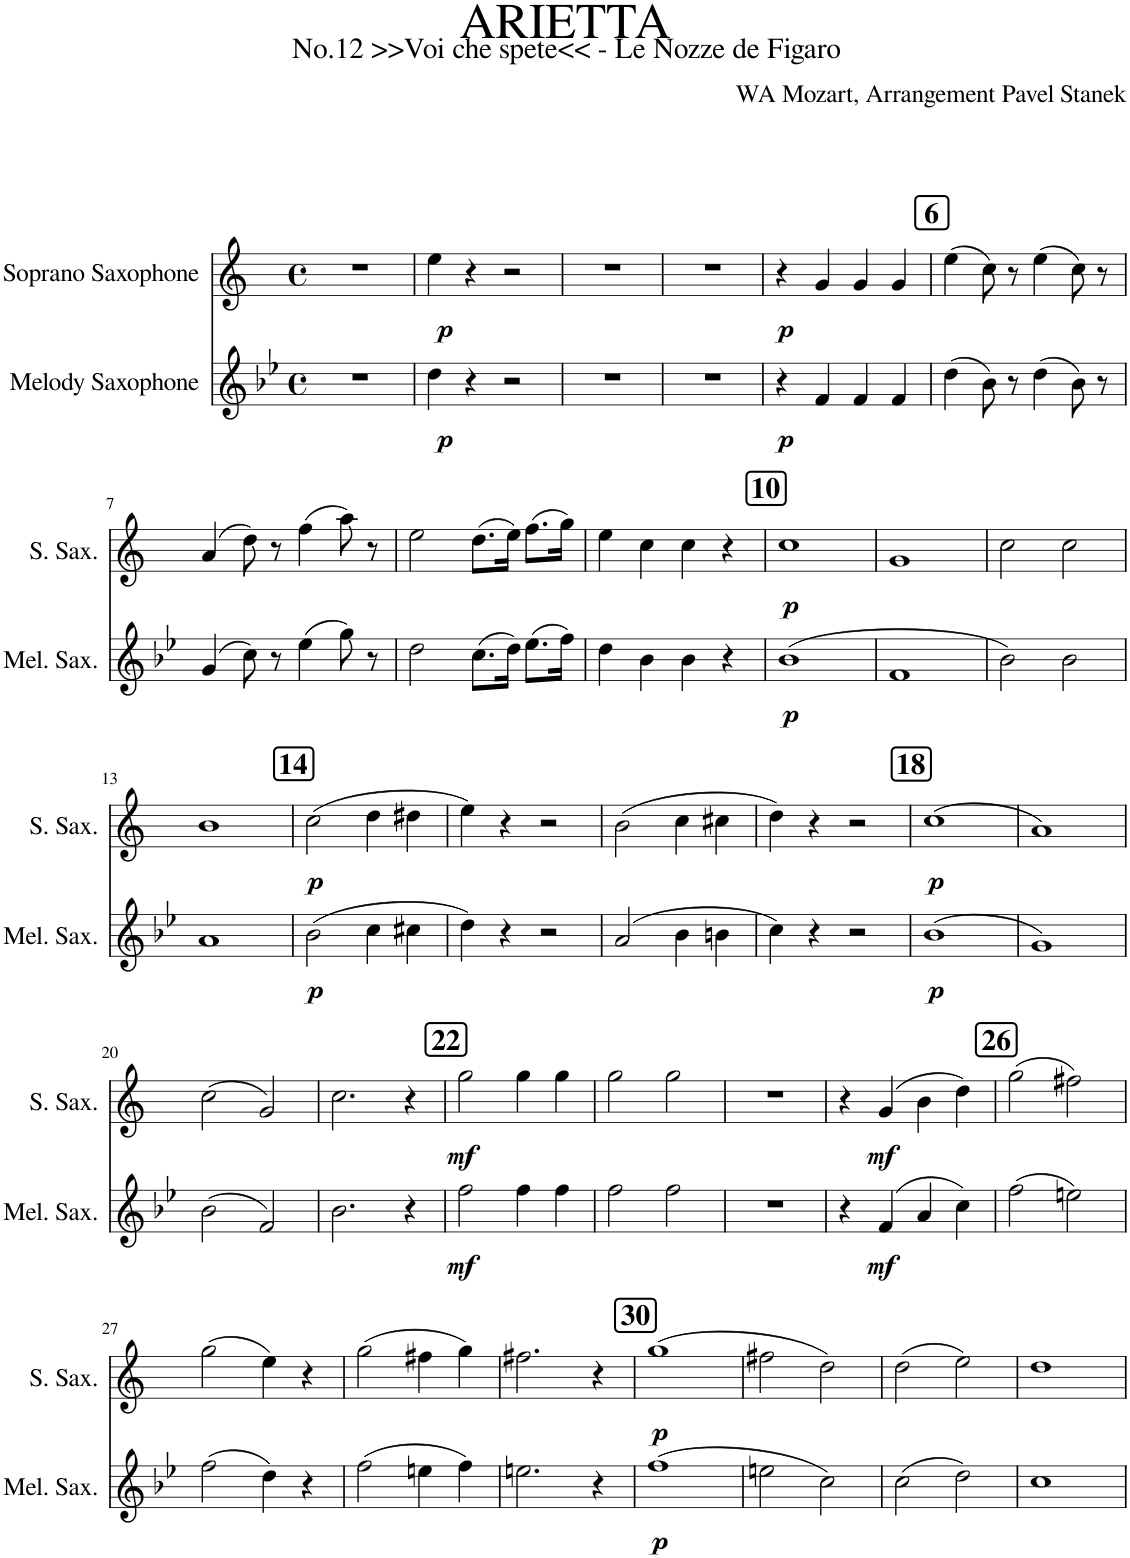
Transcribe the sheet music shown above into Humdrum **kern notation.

**kern	**dynam	**kern	**dynam
*part2	*part2	*part1	*part1
*staff2	*staff2	*staff1	*staff1
*I"Melody Saxophone	*	*I"Soprano Saxophone	*
*I'Mel. Sax.	*	*I'S. Sax.	*
*clefG2	*	*clefG2	*
*Trd7c12	*	*Trd1c2	*
*k[b-e-]	*	*k[]	*
*M4/4	*	*M4/4	*
*met(c)	*	*met(c)	*
=1	=1	=1	=1
1r	.	1r	.
=2	=2	=2	=2
!	!LO:DY:b	!	!LO:DY:b
4dd\	p	4ee\	p
4r	.	4r	.
2r	.	2r	.
=3	=3	=3	=3
1r	.	1r	.
=4	=4	=4	=4
1r	.	1r	.
=5	=5	=5	=5
!	!LO:DY:b	!	!LO:DY:b
4r	p	4r	p
4f/	.	4g/	.
4f/	.	4g/	.
4f/	.	4g/	.
!!LO:REH:place=s1:a:B:cj:fs=14:t=6
=6	=6	=6	=6
(4dd\	.	(4ee\	.
8b-\)	.	8cc\)	.
8r	.	8r	.
(4dd\	.	(4ee\	.
8b-\)	.	8cc\)	.
8r	.	8r	.
!!LO:LB:g=z
=7	=7	=7	=7
(4g/	.	(4a/	.
8cc\)	.	8dd\)	.
8r	.	8r	.
(4ee-\	.	(4ff\	.
8gg\)	.	8aa\)	.
8r	.	8r	.
=8	=8	=8	=8
2dd\	.	2ee\	.
(8.cc\L	.	(8.dd\L	.
16dd\Jk)	.	16ee\Jk)	.
(8.ee-\L	.	(8.ff\L	.
16ff\Jk)	.	16gg\Jk)	.
=9	=9	=9	=9
4dd\	.	4ee\	.
4b-\	.	4cc\	.
4b-\	.	4cc\	.
4r	.	4r	.
!!LO:REH:place=s1:a:B:cj:fs=14:t=10
=10	=10	=10	=10
!	!LO:DY:b	!	!LO:DY:b
(1b-	p	1cc	p
=11	=11	=11	=11
1f	.	1g	.
=12	=12	=12	=12
2b-\)	.	2cc\	.
2b-\	.	2cc\	.
!!LO:LB:g=z
=13	=13	=13	=13
1a	.	1b	.
!!LO:REH:place=s1:a:B:cj:fs=14:t=14
=14	=14	=14	=14
!	!LO:DY:b	!	!LO:DY:b
(2b-\	p	(2cc\	p
4cc\	.	4dd\	.
4cc#X\	.	4dd#X\	.
=15	=15	=15	=15
4dd\)	.	4ee\)	.
4r	.	4r	.
2r	.	2r	.
=16	=16	=16	=16
(2a/	.	(2b\	.
4b-\	.	4cc\	.
4bn\	.	4cc#X\	.
=17	=17	=17	=17
4cc\)	.	4dd\)	.
4r	.	4r	.
2r	.	2r	.
!!LO:REH:place=s1:a:B:cj:fs=14:t=18
=18	=18	=18	=18
!	!LO:DY:b	!	!LO:DY:b
(1b-	p	(1cc	p
=19	=19	=19	=19
1g)	.	1a)	.
!!LO:LB:g=z
=20	=20	=20	=20
(2b-\	.	(2cc\	.
2f/)	.	2g/)	.
=21	=21	=21	=21
2.b-\	.	2.cc\	.
4r	.	4r	.
!!LO:REH:place=s1:a:B:cj:fs=14:t=22
=22	=22	=22	=22
!	!LO:DY:b	!	!LO:DY:b
2ff\	mf	2gg\	mf
4ff\	.	4gg\	.
4ff\	.	4gg\	.
=23	=23	=23	=23
2ff\	.	2gg\	.
2ff\	.	2gg\	.
=24	=24	=24	=24
1r	.	1r	.
=25	=25	=25	=25
4r	.	4r	.
!	!LO:DY:b	!	!LO:DY:b
(4f/	mf	(4g/	mf
4a/	.	4b\	.
4cc\)	.	4dd\)	.
!!LO:REH:place=s1:a:B:cj:fs=14:t=26
=26	=26	=26	=26
(2ff\	.	(2gg\	.
2een\)	.	2ff#X\)	.
!!LO:LB:g=z
=27	=27	=27	=27
(2ff\	.	(2gg\	.
4dd\)	.	4ee\)	.
4r	.	4r	.
=28	=28	=28	=28
(2ff\	.	(2gg\	.
4een\	.	4ff#X\	.
4ff\)	.	4gg\)	.
=29	=29	=29	=29
2.een\	.	2.ff#X\	.
4r	.	4r	.
!!LO:REH:place=s1:a:B:cj:fs=14:t=30
=30	=30	=30	=30
!	!LO:DY:b	!	!LO:DY:b
(1ff	p	(1gg	p
=31	=31	=31	=31
2een\	.	2ff#X\	.
2cc\)	.	2dd\)	.
=32	=32	=32	=32
(2cc\	.	(2dd\	.
2dd\)	.	2ee\)	.
=33	=33	=33	=33
1cc	.	1dd	.
=	=	=	=
*-	*-	*-	*-
